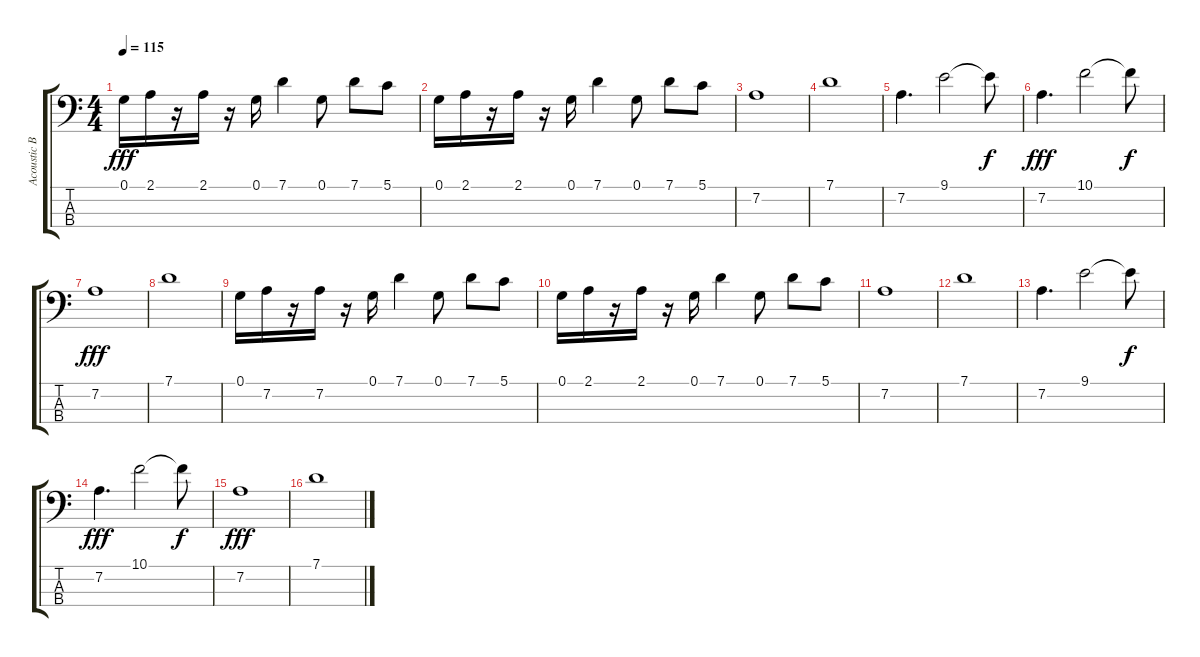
\track ("Acoustic Bass" "Acoustic B") {instrument acousticbass}
\staff {score tabs}
\tuning (G2 D2 A1 E1) {hide}
\ts (4 4)
\tempo 115
\clef f4
\ks c
0.1.16{dy fff} 2.1.16 r.16 2.1.16 r.16 0.1.16 7.1.4 0.1.8 7.1.8 5.1.8 |
0.1.16 2.1.16 r.16 2.1.16 r.16 0.1.16 7.1.4 0.1.8 7.1.8 5.1.8 |
7.2.1 |
7.1.1 |
7.2.4{d} 9.1.2 9.1{t}.8{dy f} |
7.2.4{d dy fff} 10.1.2 10.1{t}.8{dy f} |
7.2.1{dy fff} |
7.1.1 |
0.1.16 7.2.16 r.16 7.2.16 r.16 0.1.16 7.1.4 0.1.8 7.1.8 5.1.8 |
0.1.16 2.1.16 r.16 2.1.16 r.16 0.1.16 7.1.4 0.1.8 7.1.8 5.1.8 |
7.2.1 |
7.1.1 |
7.2.4{d} 9.1.2 9.1{t}.8{dy f} |
7.2.4{d dy fff} 10.1.2 10.1{t}.8{dy f} |
7.2.1{dy fff} |
7.1.1
